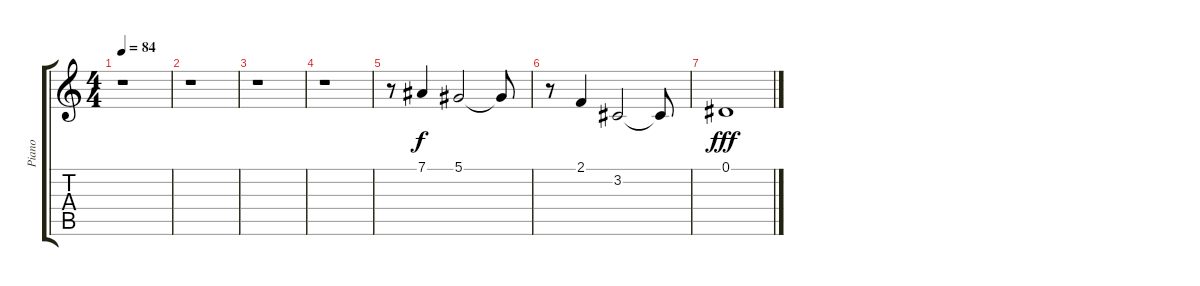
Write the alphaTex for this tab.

\track ("Piano" "Piano") {instrument brightacousticpiano}
\staff {score tabs}
\tuning (Eb4 Bb3 Gb3 Db3 Ab2 Eb2) {hide}
\ts (4 4)
\tempo 84
\clef g2
\ks c
r.1{dy f} |
r.1 |
r.1 |
r.1 |
r.8 7.1.4 5.1.2 5.1{t}.8 |
r.8 2.1.4 3.2.2 3.2{t}.8 |
0.1.1{dy fff}
